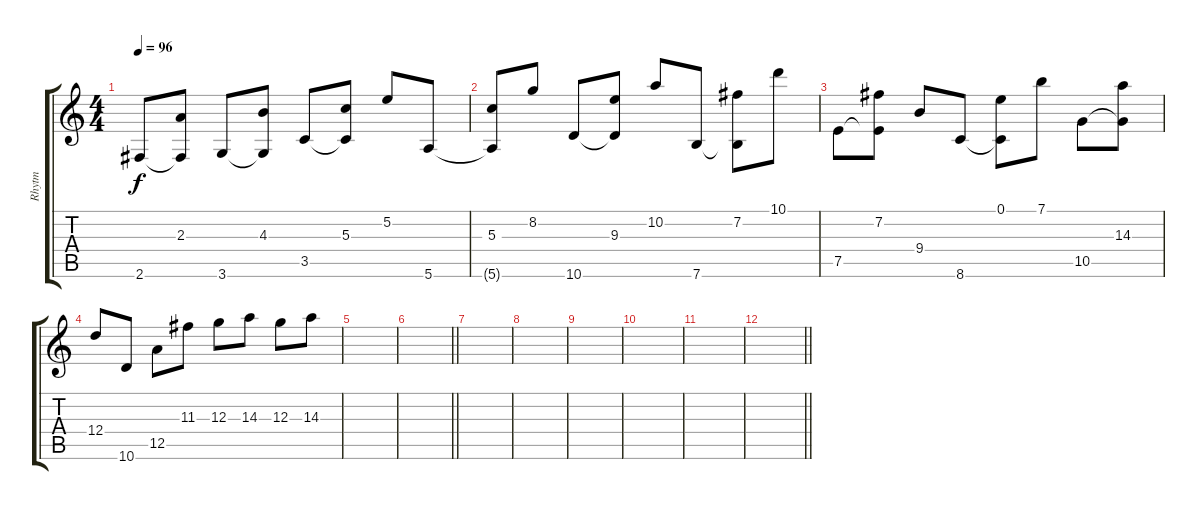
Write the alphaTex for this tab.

\track ("Rhytm" "Rhytm") {instrument distortionguitar}
\staff {score tabs}
\tuning (E4 B3 G3 D3 A2 E2) {hide}
\ts (4 4)
\tempo 96
\clef g2
\ks c
2.6.8{dy f} (2.3 2.6{t}).8 3.6.8 (4.3 3.6{t}).8 3.5.8 (5.3 3.5{t}).8 5.2.8 5.6.8 |
(5.3 5.6{t}).8 8.2.8 10.6.8 (9.3 10.6{t}).8 10.2.8 7.6.8 (7.2 7.6{t}).8 10.1.8 |
7.5.8 (7.2 7.5{t}).8 9.4.8 8.6.8 (0.1 8.6{t}).8 7.1.8 10.5.8 (14.3 10.5{t}).8 |
12.4.8 10.6.8 12.5.8 11.3.8 12.3.8 14.3.8 12.3.8 14.3.8 |
|
\barLineRight lightlight
|
|
|
|
|
|
\barLineRight lightlight
